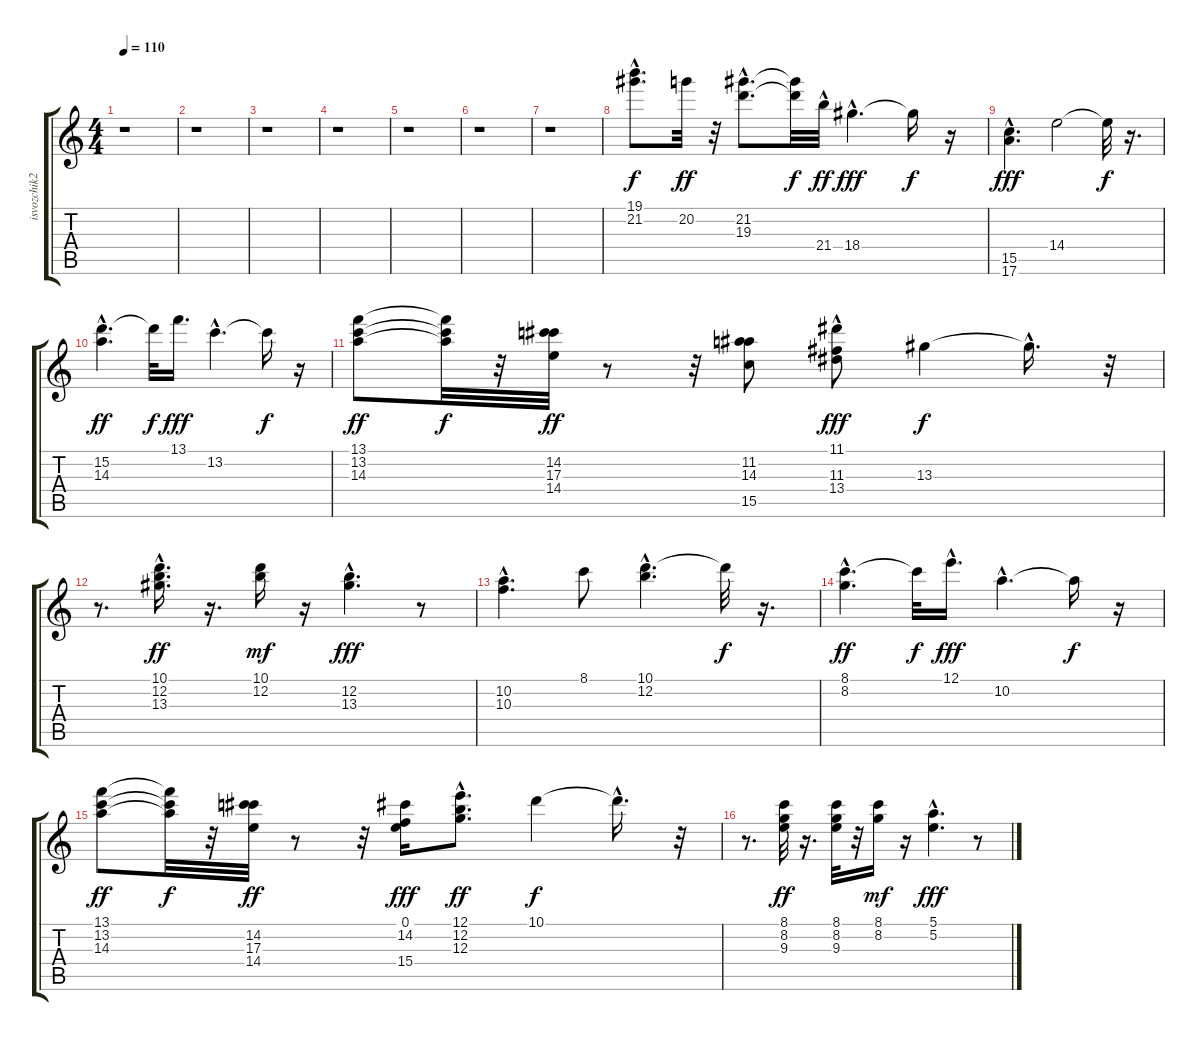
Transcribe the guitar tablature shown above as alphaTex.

\track ("isvozchik2" "isvozchik2") {instrument electricguitarjazz}
\staff {score tabs}
\tuning (E4 B3 G3 D3 A2 E2) {hide}
\ts (4 4)
\tempo 110
\clef g2
\ks c
r.1{dy f} |
r.1 |
r.1 |
r.1 |
r.1 |
r.1 |
r.1 |
(19.1{hac} 21.2).8{d} 20.2.32{dy ff} r.32 (21.2{hac} 19.3{hac}).8{d} (21.2{t} 19.3{t}).32{dy f} 21.4{hac}.32{dy ff} 18.4{hac}.4{d dy fff} 18.4{t}.16{dy f} r.16 |
(15.5{hac} 17.6{hac}).4{d dy fff} 14.4.2 14.4{t}.32{dy f} r.16{d} |
(15.2{hac} 14.3).4{d dy ff} 15.2{t}.32{dy f} 13.1.16{d dy fff} 13.2{hac}.4{d} 13.2{t}.16{dy f} r.16 |
(13.1 13.2 14.3).8{dy ff} (13.1{t} 13.2{t} 14.3{t}).32{dy f} r.32 (14.2 17.3 14.4).32{dy ff} r.8 r.32 (11.2 14.3 15.5).8 (11.1{hac} 11.3 13.4{hac}).8{dy fff} 13.3.4{dy f} 13.3{hac t}.16{d} r.32 |
r.8{d} (10.1 12.2 13.3{hac}).16{d dy ff} r.16{d} (10.1 12.2).16{dy mf} r.16 (12.2{hac} 13.3{hac}).4{d dy fff} r.8 |
(10.2 10.3{hac}).4{d} 8.1.8 (10.1{hac} 12.2{hac}).4{d} 10.1{t}.32{dy f} r.16{d} |
(8.1{hac} 8.2).4{d dy ff} 8.1{t}.32{dy f} 12.1{hac}.16{d dy fff} 10.2{hac}.4{d} 10.2{t}.16{dy f} r.16 |
(13.1 13.2 14.3).8{dy ff} (13.1{t} 13.2{t} 14.3{t}).32{dy f} r.32 (14.2 17.3 14.4).32{dy ff} r.8 r.32 (0.1 14.2 15.4).16{dy fff} (12.1{hac} 12.2 12.3).8{d dy ff} 10.1.4{dy f} 10.1{hac t}.16{d} r.32 |
r.8{d} (8.1 8.2 9.3).32{dy ff} r.16{d} (8.1 8.2 9.3).32 r.32 (8.1 8.2).16{dy mf} r.16 (5.1{hac} 5.2{hac}).4{d dy fff} r.8
